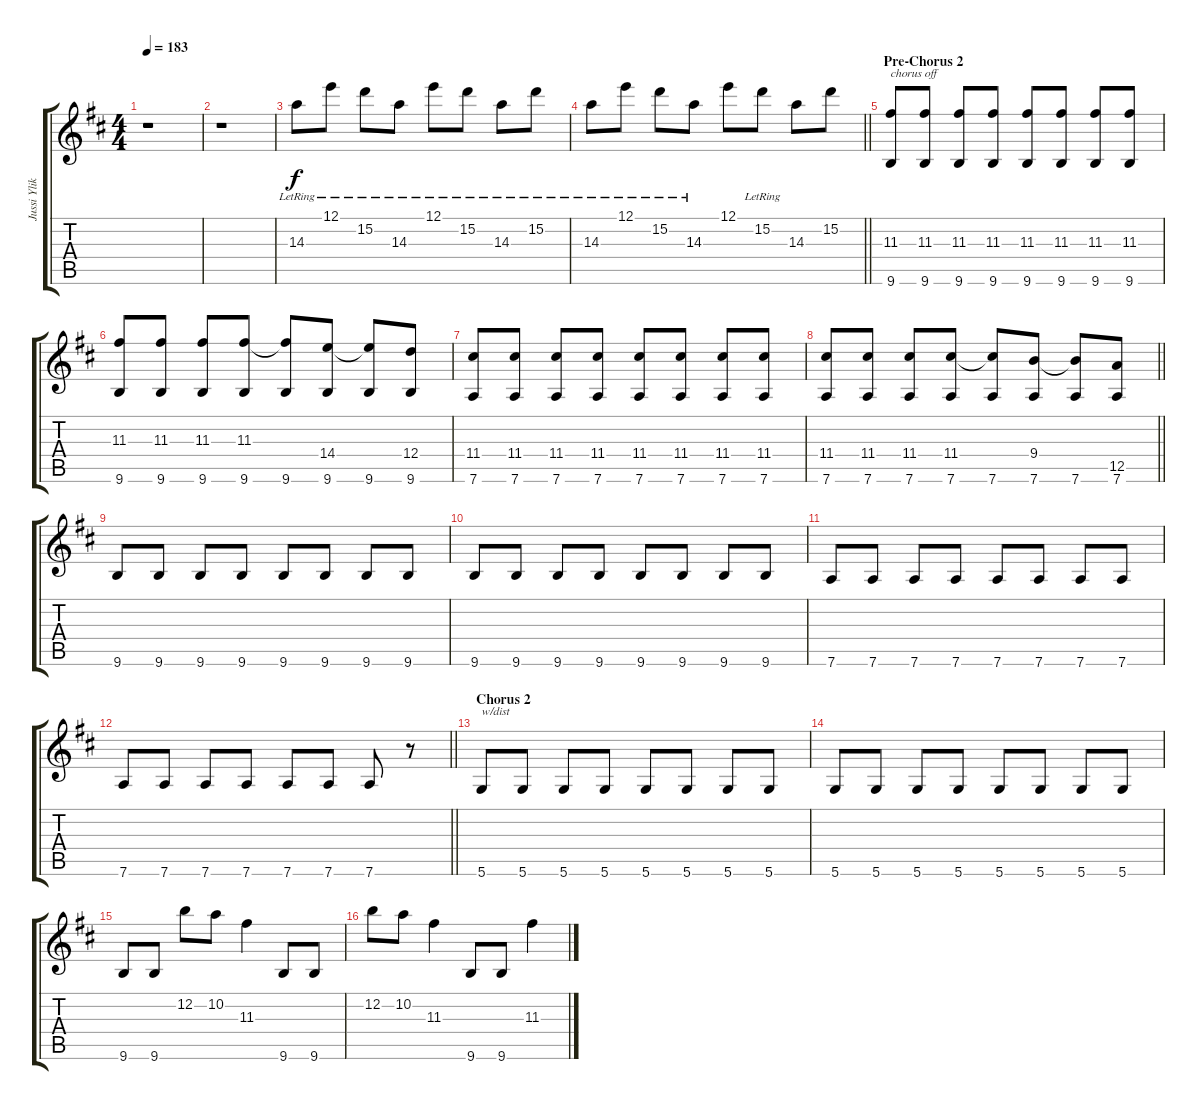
\track ("Jussi Ylikoski - guitar" "Jussi Ylik") {instrument electricguitarclean}
\staff {score tabs}
\tuning (E4 B3 G3 D3 A2 D2) {hide}
\ts (4 4)
\tempo 183
\clef g2
\ks bminor
r.1{dy f} |
r.1 |
14.3{lr}.8 12.1{lr}.8 15.2{lr}.8 14.3{lr}.8 12.1{lr}.8 15.2{lr}.8 14.3{lr}.8 15.2{lr}.8 |
\barLineRight lightlight
14.3{lr}.8 12.1{lr}.8 15.2{lr}.8 14.3{lr}.8 12.1.8 15.2{lr}.8 14.3.8 15.2.8 |
\section ("" "Pre-Chorus 2")
(11.3 9.6).8{txt "chorus off"} (11.3 9.6).8 (11.3 9.6).8 (11.3 9.6).8 (11.3 9.6).8 (11.3 9.6).8 (11.3 9.6).8 (11.3 9.6).8 |
(11.3 9.6).8 (11.3 9.6).8 (11.3 9.6).8 (11.3 9.6).8 (11.3{t} 9.6).8 (14.4 9.6).8 (14.4{t} 9.6).8 (12.4 9.6).8 |
(11.4 7.6).8 (11.4 7.6).8 (11.4 7.6).8 (11.4 7.6).8 (11.4 7.6).8 (11.4 7.6).8 (11.4 7.6).8 (11.4 7.6).8 |
\barLineRight lightlight
(11.4 7.6).8 (11.4 7.6).8 (11.4 7.6).8 (11.4 7.6).8 (11.4{t} 7.6).8 (9.4 7.6).8 (9.4{t} 7.6).8 (12.5 7.6).8 |
9.6.8 9.6.8 9.6.8 9.6.8 9.6.8 9.6.8 9.6.8 9.6.8 |
9.6.8 9.6.8 9.6.8 9.6.8 9.6.8 9.6.8 9.6.8 9.6.8 |
7.6.8 7.6.8 7.6.8 7.6.8 7.6.8 7.6.8 7.6.8 7.6.8 |
\barLineRight lightlight
7.6.8 7.6.8 7.6.8 7.6.8 7.6.8 7.6.8 7.6.8 r.8 |
\section ("" "Chorus 2")
5.6.8{txt "w/dist" instrument overdrivenguitar} 5.6.8 5.6.8 5.6.8 5.6.8 5.6.8 5.6.8 5.6.8 |
5.6.8 5.6.8 5.6.8 5.6.8 5.6.8 5.6.8 5.6.8 5.6.8 |
9.6.8 9.6.8 12.2.8 10.2.8 11.3.4 9.6.8 9.6.8 |
12.2.8 10.2.8 11.3.4 9.6.8 9.6.8 11.3.4
